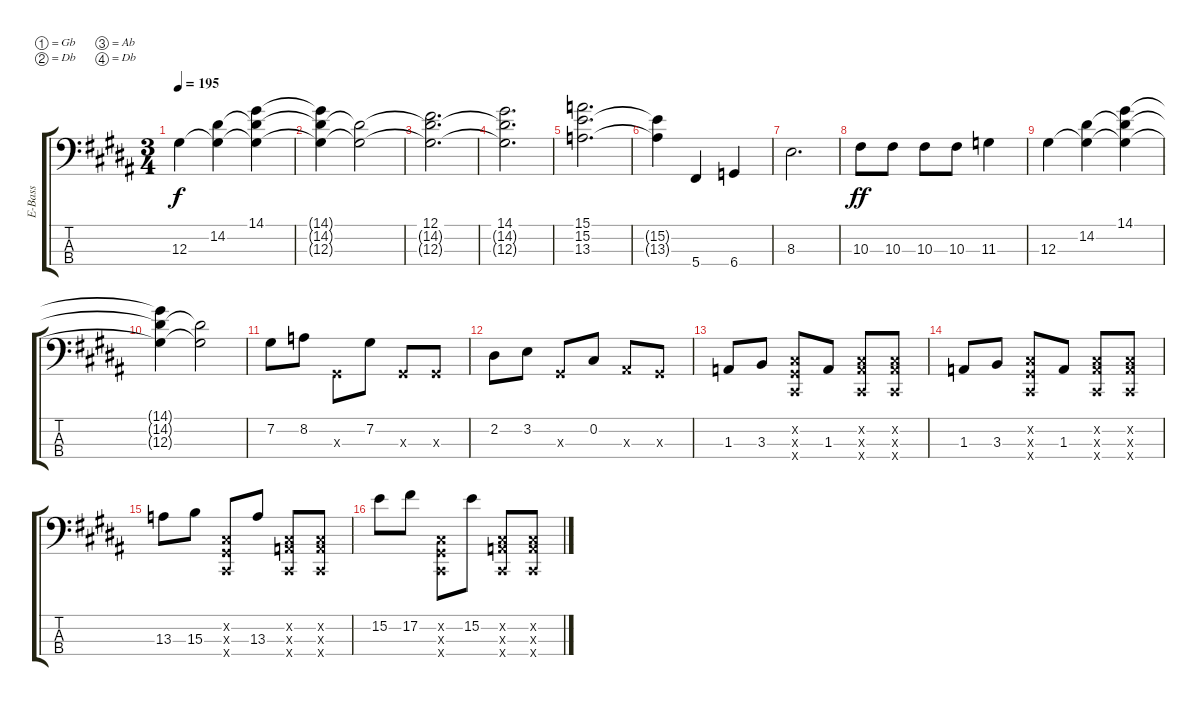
\bracketExtendMode groupsimilarinstruments
\otherSystemsTrackNameOrientation horizontal
\track ("Electric Bass" "E-Bass") {instrument electricbassfinger}
\staff {score tabs}
\tuning (Gb2 Db2 Ab1 Db1)
\ts (3 4)
\tempo 195
\clef f4
\ks b
12.3{acc forcenatural}.4{dy f beam Down} (14.2{acc forcenatural} 12.3{t acc forcenatural}).4{beam Down} (14.1{acc forcenatural} 12.3{t acc forcenatural} 14.2{t acc forcenatural}).4{beam Down} |
(12.3{t acc forcenatural} 14.2{t acc forcenatural} 14.1{t acc forcenatural}).4{beam Down} (12.3{t acc forcenatural} 14.2{t acc forcenatural}).2{beam Down} |
(12.3{t acc forcenatural} 14.2{t acc forcenatural} 12.1{acc forcenatural}).2{d beam Down} |
(14.1{acc forcenatural} 14.2{t acc forcenatural} 12.3{t acc forcenatural}).2{d beam Down} |
(13.3{acc b} 15.2{acc forcenatural} 15.1{acc b}).2{d beam Down} |
(13.3{t acc b} 15.2{t acc forcenatural}).4{beam Down} 5.4{acc forcenatural}.4{beam Up} 6.4{acc b}.4{beam Up} |
8.3{acc forcenatural}.2{d beam Down} |
10.3{acc forcenatural}.8{dy ff beam Down} 10.3{acc forcenatural}.8{beam Down} 10.3{acc forcenatural}.8{beam Down} 10.3{acc forcenatural}.8{beam Down} 11.3{acc b}.4{beam Down} |
12.3{acc forcenatural}.4{beam Down} (14.2{acc forcenatural} 12.3{t acc forcenatural}).4{beam Down} (14.1{acc forcenatural} 12.3{t acc forcenatural} 14.2{t acc forcenatural}).4{beam Down} |
(12.3{t acc forcenatural} 14.2{t acc forcenatural} 14.1{t acc forcenatural}).4{beam Down} (12.3{t acc forcenatural} 14.2{t acc forcenatural}).2{beam Down} |
7.2{acc forcenatural}.8{beam Down} 8.2{acc b}.8{beam Down} 0.3{x acc forcenatural}.8{beam Down} 7.2{acc forcenatural}.8{beam Down} 0.3{x acc forcenatural}.8{beam Up} 0.3{x acc forcenatural}.8{beam Up} |
2.2{acc forcenatural}.8{beam Down} 3.2{acc forcenatural}.8{beam Down} 0.3{x acc forcenatural}.8{beam Up} 0.2{acc forcenatural}.8{beam Up} 2.3{x acc forcenatural}.8{beam Up} 0.3{x acc forcenatural}.8{beam Up} |
1.3{acc b}.8{beam Up} 3.3{acc forcenatural}.8{beam Up} (0.4{x acc forcenatural} 0.3{x acc forcenatural} 0.2{x acc forcenatural}).8{beam Up} 1.3{acc b}.8{beam Up} (1.3{x acc b} 0.2{x acc forcenatural} 0.4{x acc forcenatural}).8{beam Up} (1.3{x acc b} 0.4{x acc forcenatural} 0.2{x acc forcenatural}).8{beam Up} |
1.3{acc b}.8{beam Up} 3.3{acc forcenatural}.8{beam Up} (0.4{x acc forcenatural} 0.3{x acc forcenatural} 0.2{x acc forcenatural}).8{beam Up} 1.3{acc b}.8{beam Up} (1.3{x acc b} 0.2{x acc forcenatural} 0.4{x acc forcenatural}).8{beam Up} (1.3{x acc b} 0.4{x acc forcenatural} 0.2{x acc forcenatural}).8{beam Up} |
13.3{acc b}.8{beam Down} 15.3{acc forcenatural}.8{beam Down} (0.4{x acc forcenatural} 0.3{x acc forcenatural} 0.2{x acc forcenatural}).8{beam Up} 13.3{acc b}.8{beam Up} (1.3{x acc b} 0.2{x acc forcenatural} 0.4{x acc forcenatural}).8{beam Up} (1.3{x acc b} 0.4{x acc forcenatural} 0.2{x acc forcenatural}).8{beam Up} |
15.2{acc forcenatural}.8{beam Down} 17.2{acc forcenatural}.8{beam Down} (0.4{x acc forcenatural} 0.3{x acc forcenatural} 0.2{x acc forcenatural}).8{beam Down} 15.2{acc forcenatural}.8{beam Down} (1.3{x acc b} 0.2{x acc forcenatural} 0.4{x acc forcenatural}).8{beam Up} (1.3{x acc b} 0.4{x acc forcenatural} 0.2{x acc forcenatural}).8{beam Up}
